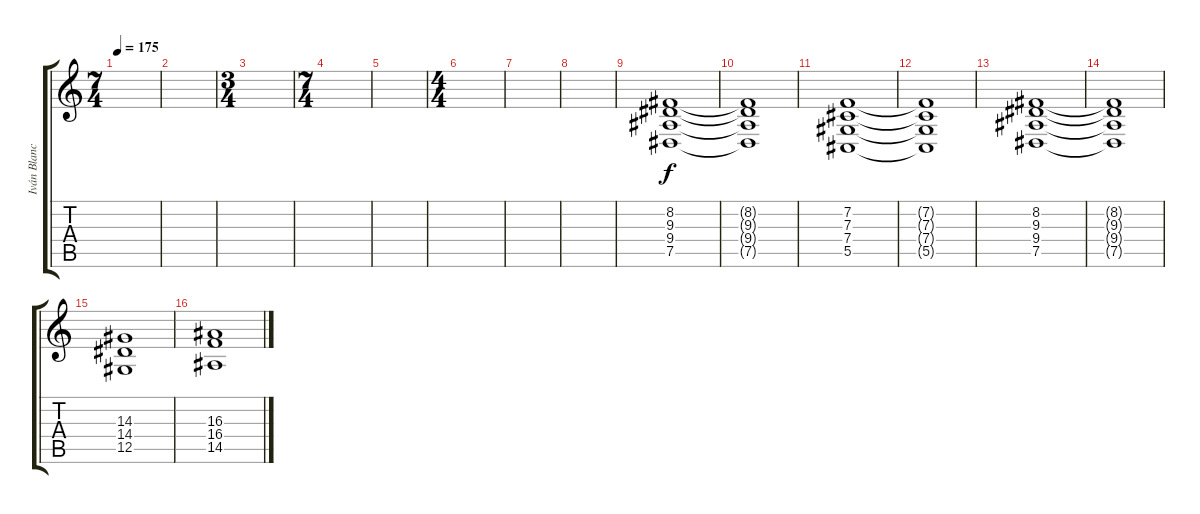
\track ("Iván Blanco (I)" "Iván Blanc") {instrument choiraahs}
\staff {score tabs}
\tuning (Eb4 Bb3 Gb3 Db3 Ab2 Eb2) {hide}
\ts (7 4)
\tempo 175
\clef g2
\ks c
|
|
\ts (3 4)
|
\ts (7 4)
|
|
\ts (4 4)
|
|
|
(8.2 9.3 9.4 7.5).1 |
(8.2{t} 9.3{t} 9.4{t} 7.5{t}).1 |
(7.2 7.3 7.4 5.5).1 |
(7.2{t} 7.3{t} 7.4{t} 5.5{t}).1 |
(8.2 9.3 9.4 7.5).1 |
(8.2{t} 9.3{t} 9.4{t} 7.5{t}).1 |
(14.3 14.4 12.5).1 |
(16.3 16.4 14.5).1
